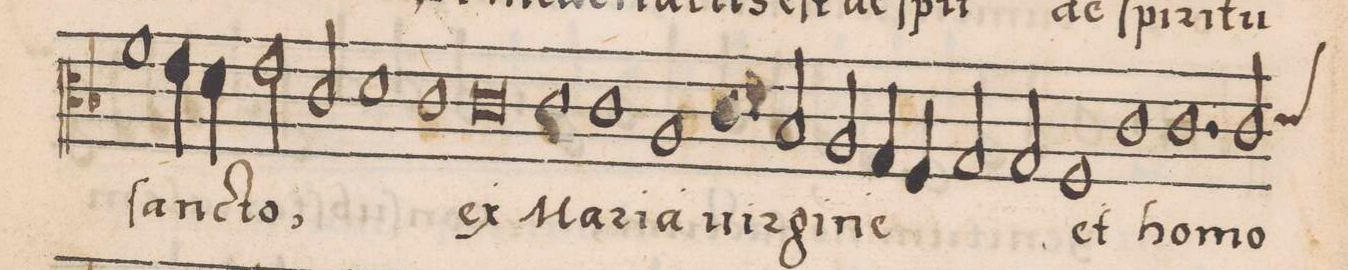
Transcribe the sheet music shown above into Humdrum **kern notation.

**kern	**text
*I"TENOR	*
*clefC3	*
*k[b-]	*
*met(C|)	*
*M2/1	*
1f	ſan-
4e\	-cto,
4d\	.
=97-	=97-
2e\	.
2c/	.
1d	.
=98-	=98-
1c	.
0c	ex
=99-	=99-
1c	Ma-
=100-	=100-
1c	-ri-
1A	-a
=101-	=101-
1.c	uir-
2B-/	-gi-
=102-	=102-
2A/	-ne
4G/	.
4F/	.
2G/	.
2G/	.
=103-	=103-
1F	et
1c	.
=104-	=104-
1.c	ho-
*custos:d	*
2c/	-mo
=105-	=105-
*-	*-
